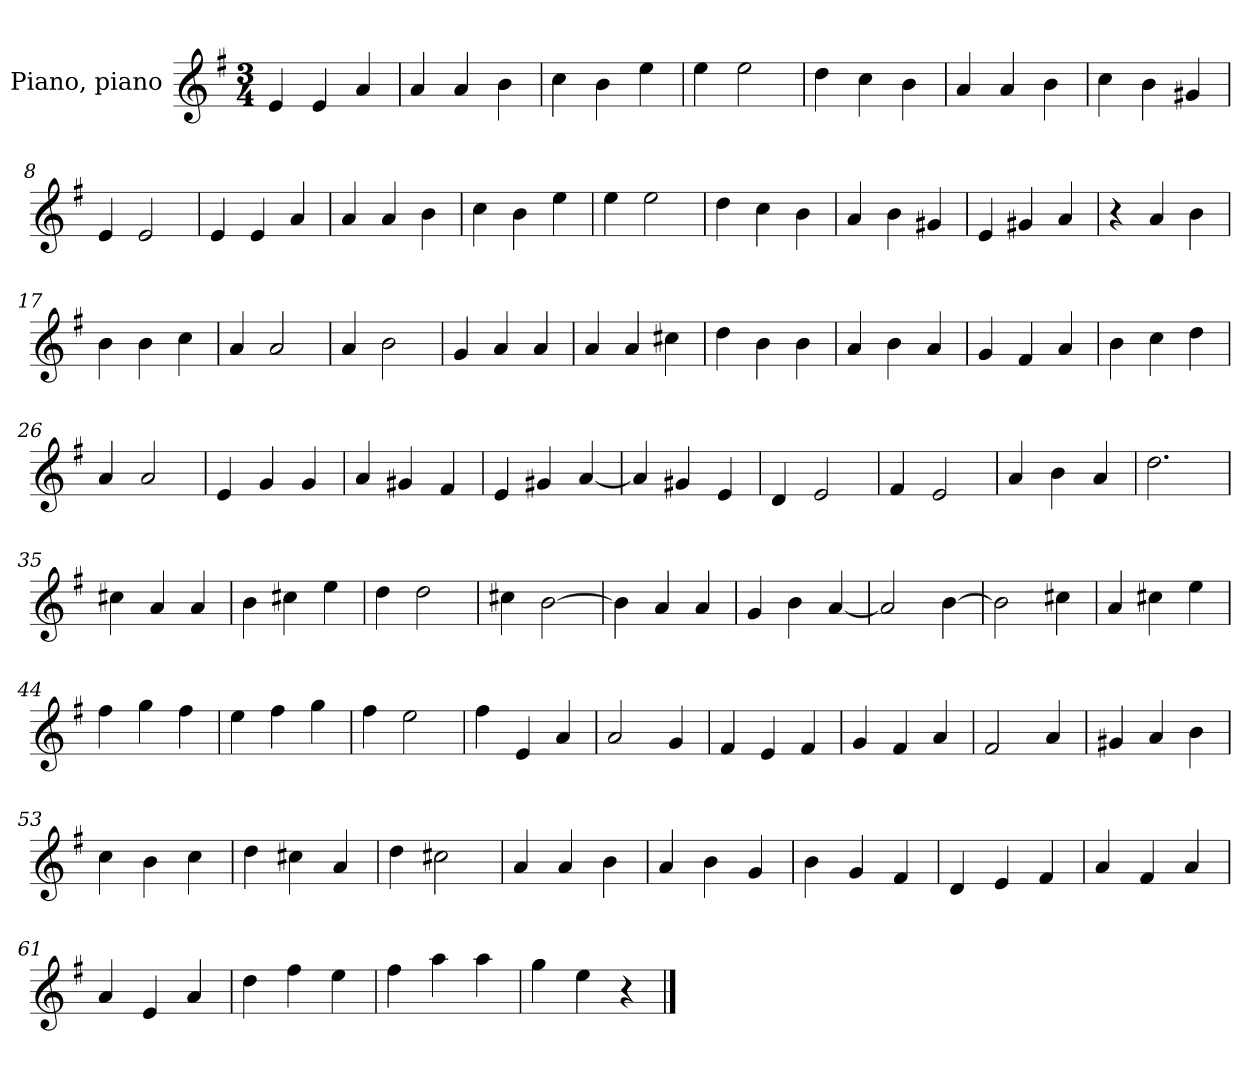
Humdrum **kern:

**kern
*part1
*staff1
*I"Piano, piano
*clefG2
*k[f#]
*M3/4
*MM133
=1
4e/
4e/
4a/
=2
4a/
4a/
4b\
=3
4cc\
4b\
4ee\
=4
4ee\
2ee\
=5
4dd\
4cc\
4b\
=6
4a/
4a/
4b\
=7
4cc\
4b\
4g#X/
=8
4e/
2e/
=9
4e/
4e/
4a/
=10
4a/
4a/
4b\
=11
4cc\
4b\
4ee\
!!LO:LB:g=z
=12
4ee\
2ee\
=13
4dd\
4cc\
4b\
=14
4a/
4b\
4g#X/
=15
4e/
4g#X/
4a/
=16
4r
4a/
4b\
=17
4b\
4b\
4cc\
=18
4a/
2a/
=19
4a/
2b\
=20
4g/
4a/
4a/
=21
4a/
4a/
4cc#X\
=22
4dd\
4b\
4b\
!!LO:LB:g=z
=23
4a/
4b\
4a/
=24
4g/
4f#/
4a/
=25
4b\
4cc\
4dd\
=26
4a/
2a/
=27
4e/
4g/
4g/
=28
4a/
4g#X/
4f#/
=29
4e/
4g#X/
[4a/
=30
4a/]
4g#X/
4e/
=31
4d/
2e/
=32
4f#/
2e/
=33
4a/
4b\
4a/
=34
2.dd\
!!LO:LB:g=z
=35
4cc#X\
4a/
4a/
=36
4b\
4cc#X\
4ee\
=37
4dd\
2dd\
=38
4cc#X\
[2b\
=39
4b\]
4a/
4a/
=40
4g/
4b\
[4a/
=41
2a/]
[4b\
=42
2b\]
4cc#X\
=43
4a/
4cc#X\
4ee\
=44
4ff#\
4gg\
4ff#\
=45
4ee\
4ff#\
4gg\
=46
4ff#\
2ee\
!!LO:LB:g=z
=47
4ff#\
4e/
4a/
=48
2a/
4g/
=49
4f#/
4e/
4f#/
=50
4g/
4f#/
4a/
=51
2f#/
4a/
=52
4g#X/
4a/
4b\
=53
4cc\
4b\
4cc\
=54
4dd\
4cc#X\
4a/
=55
4dd\
2cc#X\
=56
4a/
4a/
4b\
=57
4a/
4b\
4g/
!!LO:LB:g=z
=58
4b\
4g/
4f#/
=59
4d/
4e/
4f#/
=60
4a/
4f#/
4a/
=61
4a/
4e/
4a/
=62
4dd\
4ff#\
4ee\
=63
4ff#\
4aa\
4aa\
=64
4gg\
4ee\
4r
==
*-
